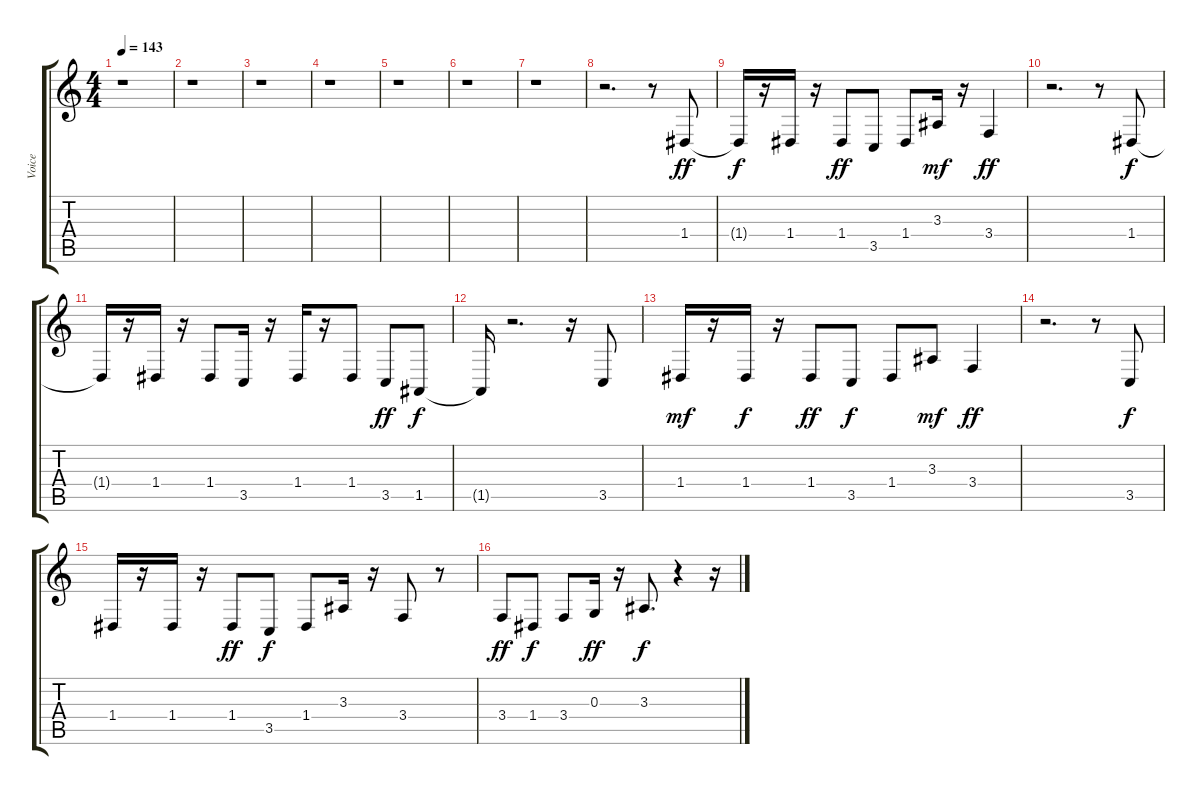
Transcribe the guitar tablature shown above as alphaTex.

\track ("Voice" "Voice") {instrument tenorsax}
\staff {score tabs}
\tuning (E4 B3 G3 D3 A2 E2) {hide}
\ts (4 4)
\tempo 143
\clef g2
\ks c
r.1{dy ff} |
r.1 |
r.1 |
r.1 |
r.1 |
r.1 |
r.1 |
r.2{d} r.8 1.4.8 |
1.4{t}.16{dy f} r.16 1.4.16 r.16 1.4.8{dy ff} 3.5.8 1.4.8 3.3.16{dy mf} r.16 3.4.4{dy ff} |
r.2{d} r.8 1.4.8{dy f} |
1.4{t}.16 r.16 1.4.16 r.16 1.4.8 3.5.16 r.16 1.4.16 r.16 1.4.8 3.5.8{dy ff} 1.5.8{dy f} |
1.5{t}.16 r.2{d} r.16 3.5.8 |
1.4.16{dy mf} r.16 1.4.16{dy f} r.16 1.4.8{dy ff} 3.5.8{dy f} 1.4.8 3.3.8{dy mf} 3.4.4{dy ff} |
r.2{d} r.8 3.5.8{dy f} |
1.4.16 r.16 1.4.16 r.16 1.4.8{dy ff} 3.5.8{dy f} 1.4.8 3.3.16 r.16 3.4.8 r.8 |
3.4.8{dy ff} 1.4.8{dy f} 3.4.8 0.3.16{dy ff} r.16 3.3.8{d dy f} r.4 r.16
